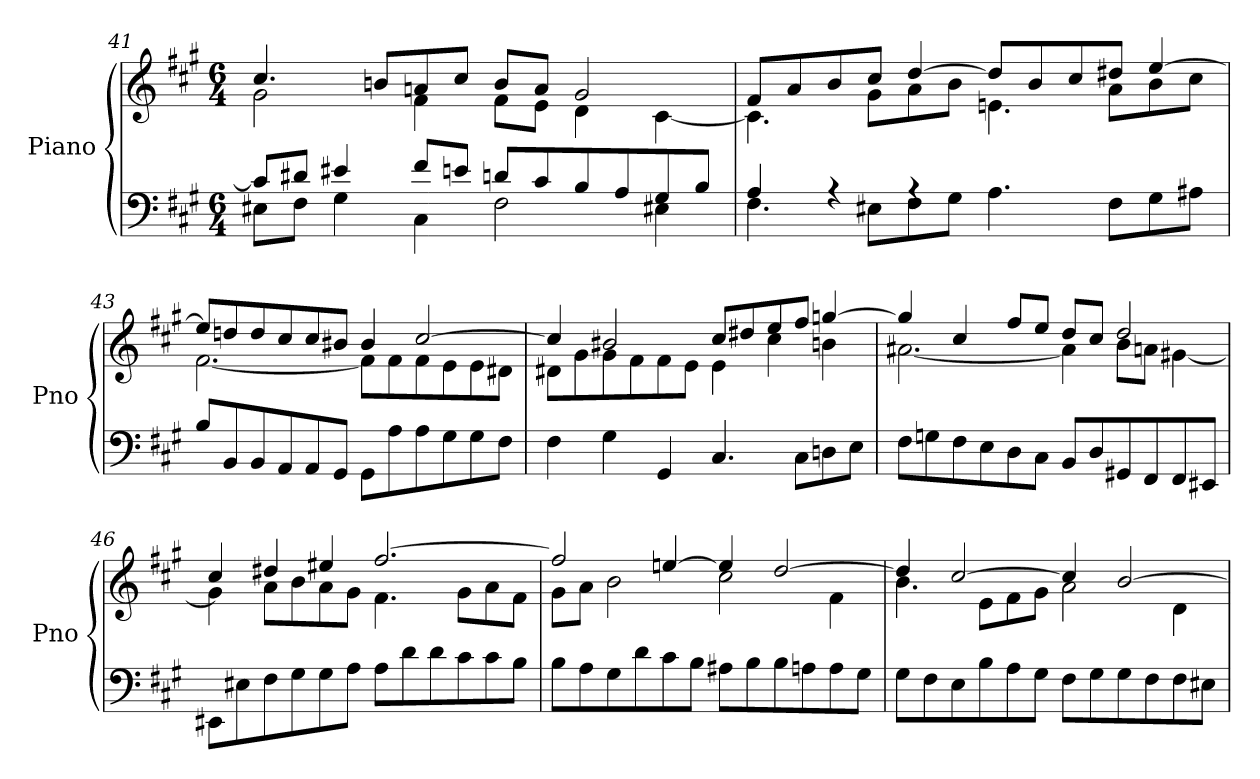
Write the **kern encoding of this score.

**kern	**kern
*part1	*part1
*staff2	*staff1
*I"Piano	*
*I'Pno	*
*clefF4	*clefG2
*k[f#c#g#]	*k[f#c#g#]
*M6/4	*M6/4
=41	=41
*^	*^
8c#/L]	8E#X\L	4.cc#/	2g#\
8d#X/J	8F#\J	.	.
4e#X/	4G#\	.	.
.	.	8bn/L	.
8f#/L	4C#\	8an/	4f#\
8en/J	.	8cc#/J	.
8dn/L	2F#\	8b/L	8f#\L
8c#/	.	8a/J	8e\J
8B/	.	2g#/	4d\
8A/	.	.	.
8G#/	4E#X\	.	[4c#\
8B/J	.	.	.
!!LO:LB:g=z	!!
=42	=42	=42	=42
4A/	4.F#\	8f#/L	4.c#\]
.	.	8a/	.
4rA	.	8b/	.
.	8E#X\L	8cc#/J	8g#\L
4rA	8F#\	[4dd/	8a\
.	8G#\J	.	8b\J
4ryy	4.A\	8dd/L]	4.en\
.	.	8b/	.
2ryy	.	8cc#/	.
.	8F#\L	8dd#X/J	8a\L
.	8G#\	[4ee/	8b\
.	8A#X\J	.	8cc#\J
*v	*v	*	*
=43	=43	=43
8B/L	8ee/L]	[2.f#\
8BB/	8ddn/	.
8BB/	8dd/	.
8AA/	8cc#/	.
8AA/	8cc#/	.
8GG#/J	8b#X/J	.
8GG#\L	4b#/	8f#\L]
8A\	.	8f#\
8A\	[2cc#/	8f#\
8G#\	.	8e\
8G#\	.	8e\
8F#\J	.	8d#X\J
!!LO:LB:g=z	!!
=44	=44	=44
4F#\	4cc#/]	8d#X\L
.	.	8g#\
4G#\	2b#X/	8g#\
.	.	8f#\
4GG#/	.	8f#\
.	.	8e\J
4.C#/	8cc#/L	4e\
.	8dd#X/	.
.	8ee/	4cc#\
8C#\L	8ff#/J	.
8Dn\	[4ggn/	4bn\
8E\J	.	.
=45	=45	=45
8F#\L	4gg/]	[2.a#X\
8Gn\	.	.
8F#\	4cc#/	.
8E\	.	.
8D\	8ff#/L	.
8C#\J	8ee/J	.
8BB/L	8dd/L	4a#\]
8D/	8cc#/J	.
8GG#X/	2dd/	8b\L
8FF#/	.	8an\J
8FF#/	.	[4g#X\
8EE#X/J	.	.
=46	=46	=46
8EE#X\L	4cc#/	4g#\]
8E#X\	.	.
8F#\	4dd#X/	8a\L
8G#\	.	8b\
8G#\	4ee#X/	8a\
8A\J	.	8g#\J
8A\L	[2.ff#/	4.f#\
8d\	.	.
8d\	.	.
8c#\	.	8g#\L
8c#\	.	8a\
8B\J	.	8f#\J
!!LO:PB:g=z	!!
=47	=47	=47
8B\L	2ff#/]	8g#\L
8A\	.	8a\J
8G#\	.	2b\
8d\	.	.
8c#\	[4een/	.
8B\J	.	.
8A#X\L	4ee/]	2cc#\
8B\	.	.
8B\	[2dd/	.
8An\	.	.
8A\	.	4f#\
8G#\J	.	.
=48	=48	=48
8G#\L	4dd/]	4.b\
8F#\	.	.
8E\	[2cc#/	.
8B\	.	8e\L
8A\	.	8f#\
8G#\J	.	8g#\J
8F#\L	4cc#/]	2a\
8G#\	.	.
8G#\	[2b/	.
8F#\	.	.
8F#\	.	4d\
8E#X\J	.	.
*	*v	*v
=	=
*-	*-
